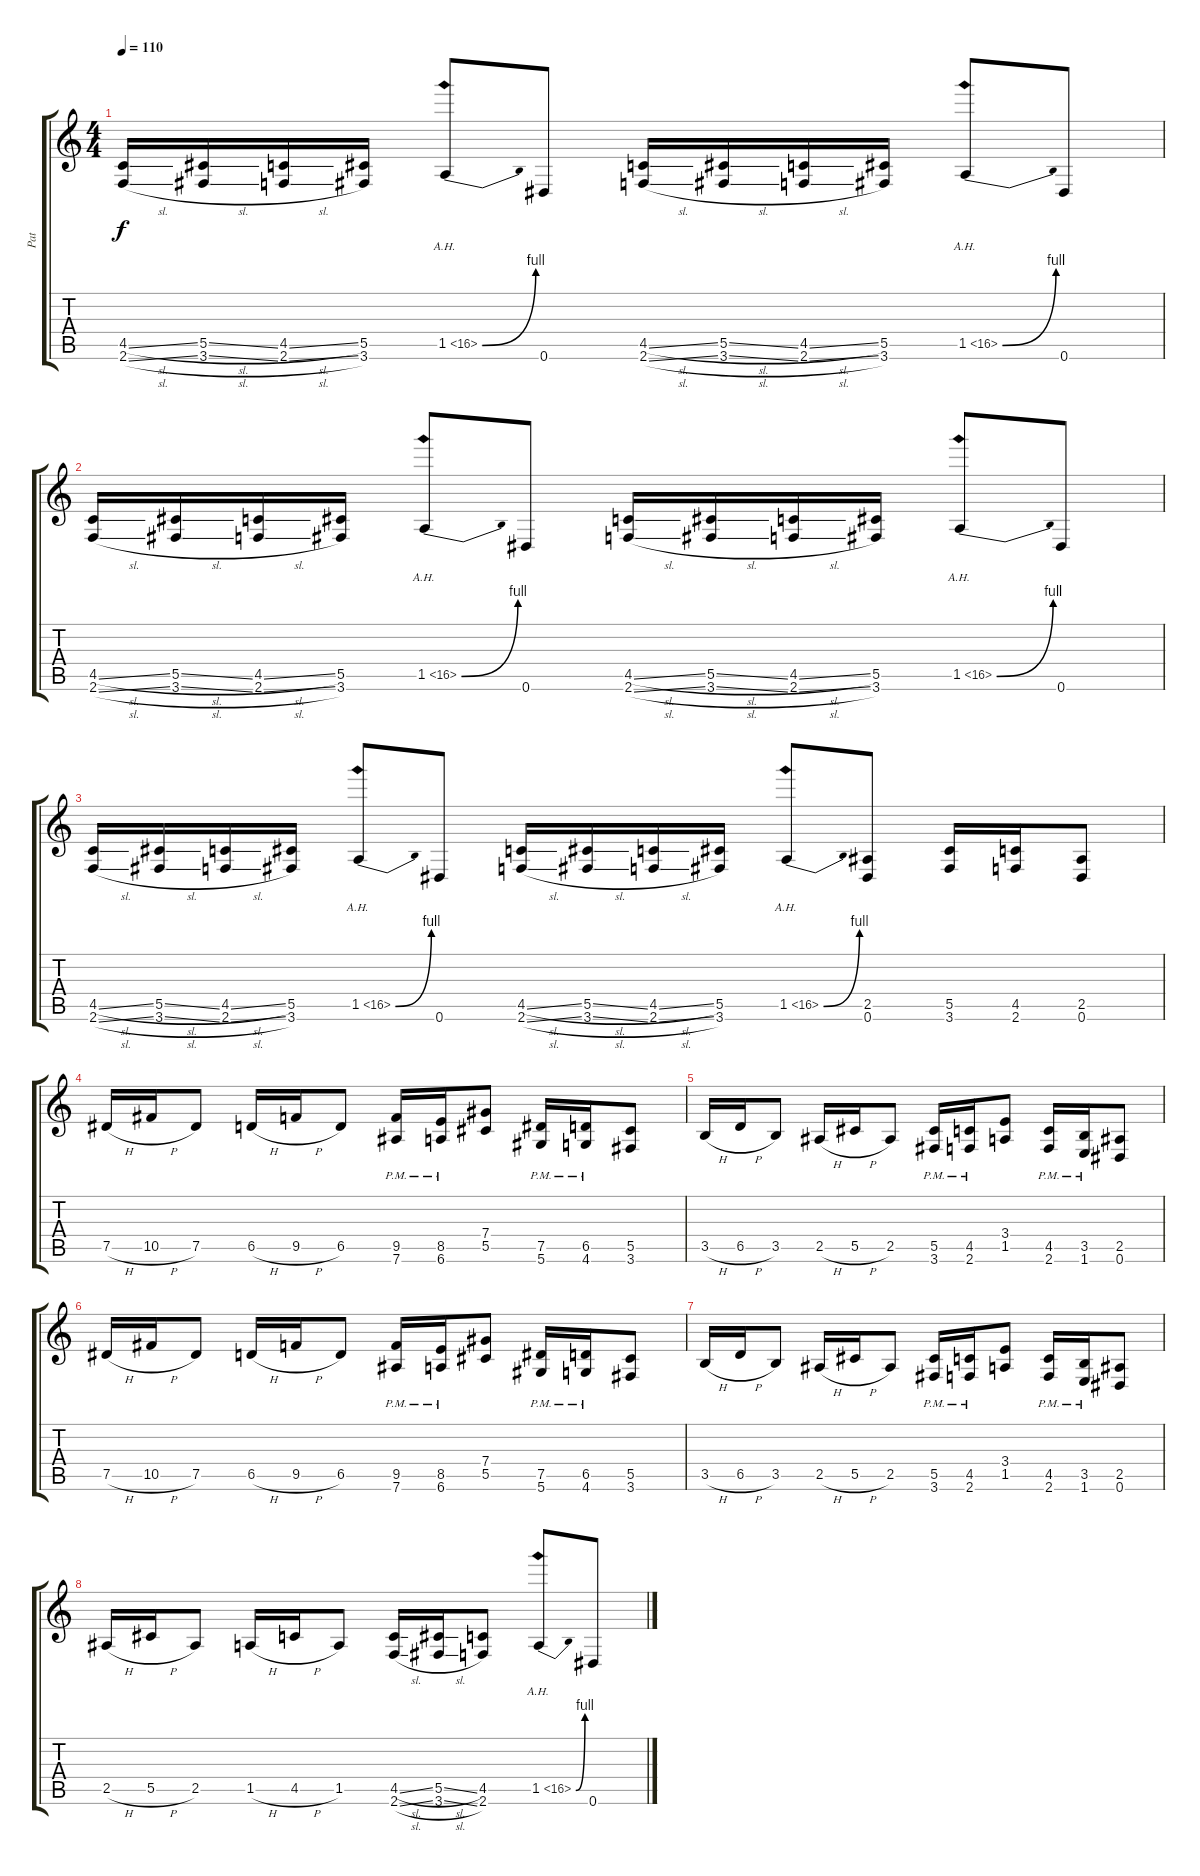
\track ("Pat" "Pat") {solo instrument distortionguitar}
\staff {score tabs}
\tuning (Eb4 Bb3 Gb3 Db3 Ab2 Eb2) {hide}
\ts (4 4)
\tempo 110
\clef g2
\ks c
(4.5{sl} 2.6{sl}).16{dy f} (5.5{sl} 3.6{sl}).16 (4.5{sl} 2.6{sl}).16 (5.5 3.6).16 1.5{be (bend 0 0 60 4) ah 15}.8 0.6.8 (4.5{sl} 2.6{sl}).16 (5.5{sl} 3.6{sl}).16 (4.5{sl} 2.6{sl}).16 (5.5 3.6).16 1.5{be (bend 0 0 60 4) ah 15}.8 0.6.8 |
(4.5{sl} 2.6{sl}).16 (5.5{sl} 3.6{sl}).16 (4.5{sl} 2.6{sl}).16 (5.5 3.6).16 1.5{be (bend 0 0 60 4) ah 15}.8 0.6.8 (4.5{sl} 2.6{sl}).16 (5.5{sl} 3.6{sl}).16 (4.5{sl} 2.6{sl}).16 (5.5 3.6).16 1.5{be (bend 0 0 60 4) ah 15}.8 0.6.8 |
(4.5{sl} 2.6{sl}).16 (5.5{sl} 3.6{sl}).16 (4.5{sl} 2.6{sl}).16 (5.5 3.6).16 1.5{be (bend 0 0 60 4) ah 15}.8 0.6.8 (4.5{sl} 2.6{sl}).16 (5.5{sl} 3.6{sl}).16 (4.5{sl} 2.6{sl}).16 (5.5 3.6).16 1.5{be (bend 0 0 60 4) ah 15}.8 (2.5 0.6).8 (5.5 3.6).16 (4.5 2.6).16 (2.5 0.6).8 |
7.5{h}.16 10.5{h}.16 7.5.8 6.5{h}.16 9.5{h}.16 6.5.8 (9.5{pm} 7.6).16 (8.5{pm} 6.6).16 (7.4 5.5).8 (7.5{pm} 5.6).16 (6.5{pm} 4.6).16 (5.5 3.6).8 |
3.5{h}.16 6.5{h}.16 3.5.8 2.5{h}.16 5.5{h}.16 2.5.8 (5.5{pm} 3.6).16 (4.5{pm} 2.6).16 (3.4 1.5).8 (4.5{pm} 2.6).16 (3.5{pm} 1.6).16 (2.5 0.6).8 |
7.5{h}.16 10.5{h}.16 7.5.8 6.5{h}.16 9.5{h}.16 6.5.8 (9.5{pm} 7.6).16 (8.5{pm} 6.6).16 (7.4 5.5).8 (7.5{pm} 5.6).16 (6.5{pm} 4.6).16 (5.5 3.6).8 |
3.5{h}.16 6.5{h}.16 3.5.8 2.5{h}.16 5.5{h}.16 2.5.8 (5.5{pm} 3.6).16 (4.5{pm} 2.6).16 (3.4 1.5).8 (4.5{pm} 2.6).16 (3.5{pm} 1.6).16 (2.5 0.6).8 |
2.5{h}.16 5.5{h}.16 2.5.8 1.5{h}.16 4.5{h}.16 1.5.8 (4.5{sl} 2.6{sl}).16 (5.5{sl} 3.6{sl}).16 (4.5 2.6).8 1.5{be (bend 0 0 60 4) ah 15}.8 0.6.8
